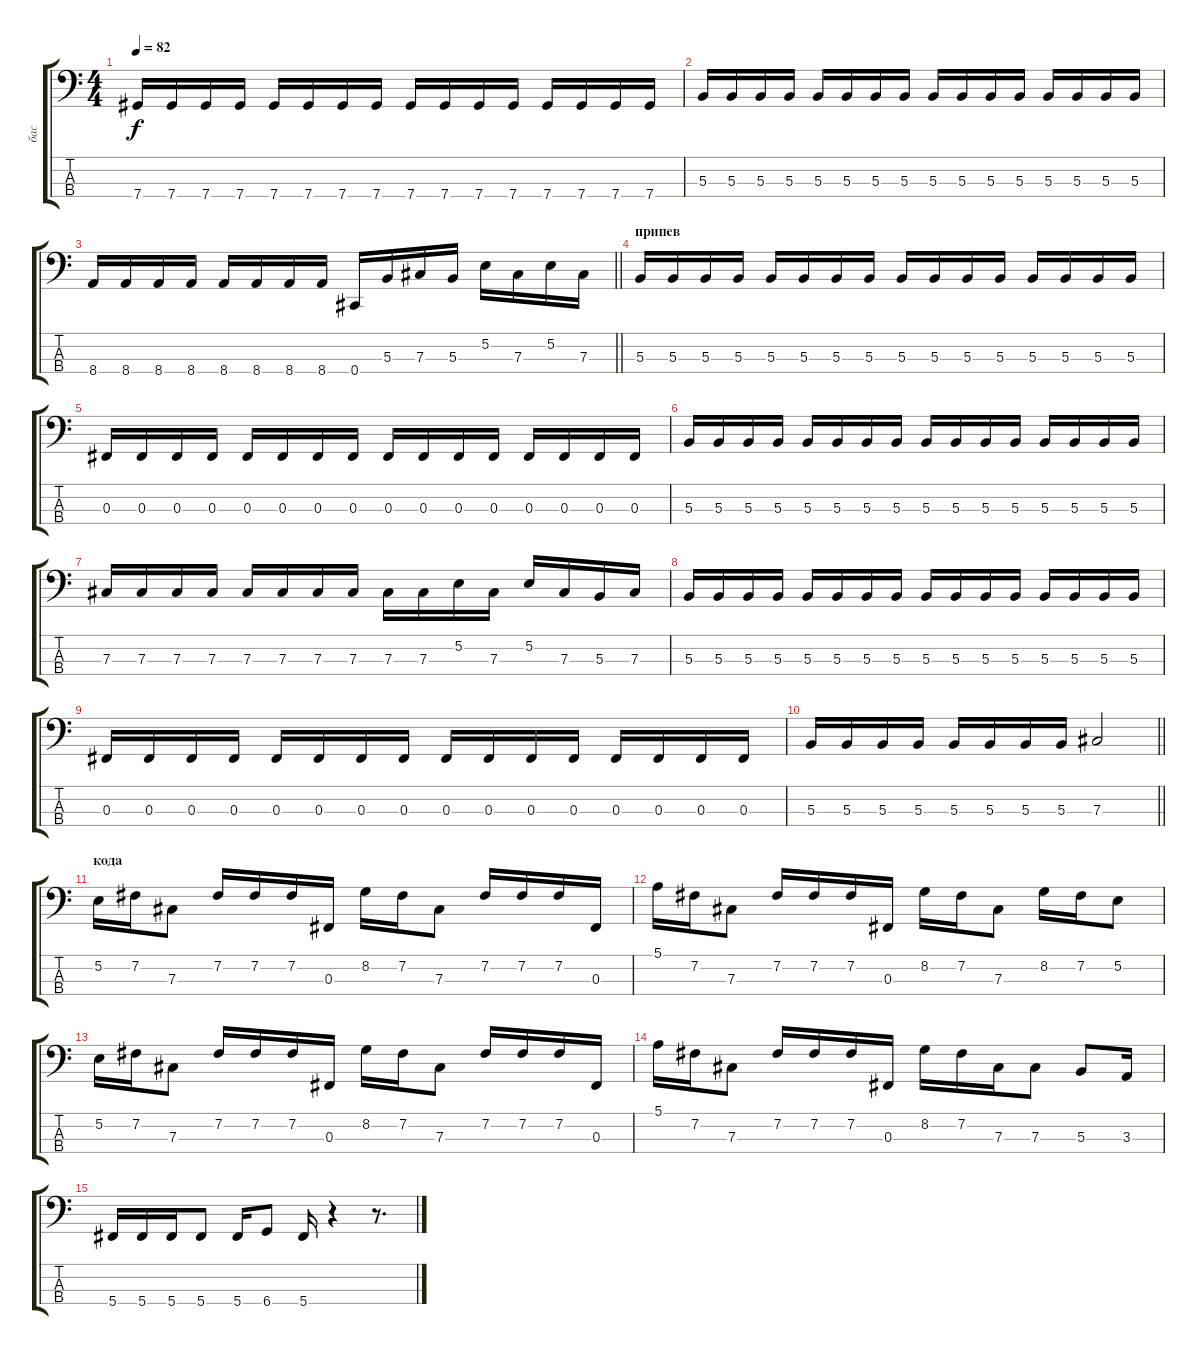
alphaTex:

\track ("бас" "бас") {instrument electricbassfinger}
\staff {score tabs}
\tuning (E2 B1 Gb1 Db1) {hide}
\ts (4 4)
\tempo 82
\clef f4
\ks c
7.4.16{dy f} 7.4.16 7.4.16 7.4.16 7.4.16 7.4.16 7.4.16 7.4.16 7.4.16 7.4.16 7.4.16 7.4.16 7.4.16 7.4.16 7.4.16 7.4.16 |
5.3.16 5.3.16 5.3.16 5.3.16 5.3.16 5.3.16 5.3.16 5.3.16 5.3.16 5.3.16 5.3.16 5.3.16 5.3.16 5.3.16 5.3.16 5.3.16 |
\barLineRight lightlight
8.4.16 8.4.16 8.4.16 8.4.16 8.4.16 8.4.16 8.4.16 8.4.16 0.4.16 5.3.16 7.3.16 5.3.16 5.2.16 7.3.16 5.2.16 7.3.16 |
\section ("" "припев")
5.3.16 5.3.16 5.3.16 5.3.16 5.3.16 5.3.16 5.3.16 5.3.16 5.3.16 5.3.16 5.3.16 5.3.16 5.3.16 5.3.16 5.3.16 5.3.16 |
0.3.16 0.3.16 0.3.16 0.3.16 0.3.16 0.3.16 0.3.16 0.3.16 0.3.16 0.3.16 0.3.16 0.3.16 0.3.16 0.3.16 0.3.16 0.3.16 |
5.3.16 5.3.16 5.3.16 5.3.16 5.3.16 5.3.16 5.3.16 5.3.16 5.3.16 5.3.16 5.3.16 5.3.16 5.3.16 5.3.16 5.3.16 5.3.16 |
7.3.16 7.3.16 7.3.16 7.3.16 7.3.16 7.3.16 7.3.16 7.3.16 7.3.16 7.3.16 5.2.16 7.3.16 5.2.16 7.3.16 5.3.16 7.3.16 |
5.3.16 5.3.16 5.3.16 5.3.16 5.3.16 5.3.16 5.3.16 5.3.16 5.3.16 5.3.16 5.3.16 5.3.16 5.3.16 5.3.16 5.3.16 5.3.16 |
0.3.16 0.3.16 0.3.16 0.3.16 0.3.16 0.3.16 0.3.16 0.3.16 0.3.16 0.3.16 0.3.16 0.3.16 0.3.16 0.3.16 0.3.16 0.3.16 |
\barLineRight lightlight
5.3.16 5.3.16 5.3.16 5.3.16 5.3.16 5.3.16 5.3.16 5.3.16 7.3.2 |
\section ("" "кода")
5.2.16 7.2.16 7.3.8 7.2.16 7.2.16 7.2.16 0.3.16 8.2.16 7.2.16 7.3.8 7.2.16 7.2.16 7.2.16 0.3.16 |
5.1.16 7.2.16 7.3.8 7.2.16 7.2.16 7.2.16 0.3.16 8.2.16 7.2.16 7.3.8 8.2.16 7.2.16 5.2.8 |
5.2.16 7.2.16 7.3.8 7.2.16 7.2.16 7.2.16 0.3.16 8.2.16 7.2.16 7.3.8 7.2.16 7.2.16 7.2.16 0.3.16 |
5.1.16 7.2.16 7.3.8 7.2.16 7.2.16 7.2.16 0.3.16 8.2.16 7.2.16 7.3.16 7.3.8 5.3.8 3.3.16 |
5.4.16 5.4.16 5.4.16 5.4.8 5.4.16 6.4.8 5.4.16 r.4 r.8{d}
